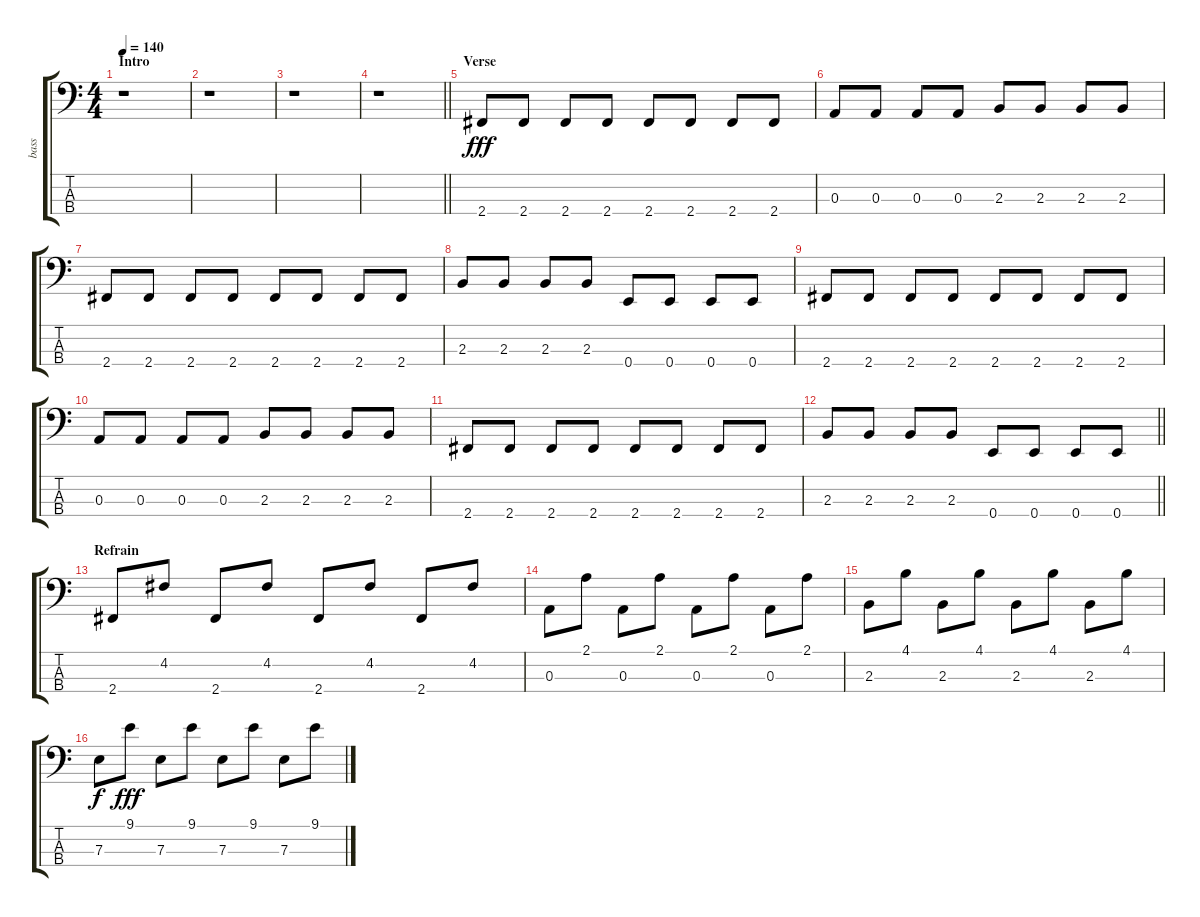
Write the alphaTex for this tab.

\track ("bass" "bass") {instrument electricbassfinger}
\staff {score tabs}
\tuning (G2 D2 A1 E1) {hide}
\ts (4 4)
\section ("" "Intro")
\tempo 140
\clef f4
\ks c
r.1{dy fff instrument electricbassfinger} |
r.1 |
r.1 |
\barLineRight lightlight
r.1 |
\section ("" "Verse")
2.4.8 2.4.8 2.4.8 2.4.8 2.4.8 2.4.8 2.4.8 2.4.8 |
0.3.8 0.3.8 0.3.8 0.3.8 2.3.8 2.3.8 2.3.8 2.3.8 |
2.4.8 2.4.8 2.4.8 2.4.8 2.4.8 2.4.8 2.4.8 2.4.8 |
2.3.8 2.3.8 2.3.8 2.3.8 0.4.8 0.4.8 0.4.8 0.4.8 |
2.4.8 2.4.8 2.4.8 2.4.8 2.4.8 2.4.8 2.4.8 2.4.8 |
0.3.8 0.3.8 0.3.8 0.3.8 2.3.8 2.3.8 2.3.8 2.3.8 |
2.4.8 2.4.8 2.4.8 2.4.8 2.4.8 2.4.8 2.4.8 2.4.8 |
\barLineRight lightlight
2.3.8 2.3.8 2.3.8 2.3.8 0.4.8 0.4.8 0.4.8 0.4.8 |
\section ("" "Refrain")
2.4.8 4.2.8 2.4.8 4.2.8 2.4.8 4.2.8 2.4.8 4.2.8 |
0.3.8 2.1.8 0.3.8 2.1.8 0.3.8 2.1.8 0.3.8 2.1.8 |
2.3.8 4.1.8 2.3.8 4.1.8 2.3.8 4.1.8 2.3.8 4.1.8 |
7.3.8{dy f} 9.1.8{dy fff} 7.3.8 9.1.8 7.3.8 9.1.8 7.3.8 9.1.8
